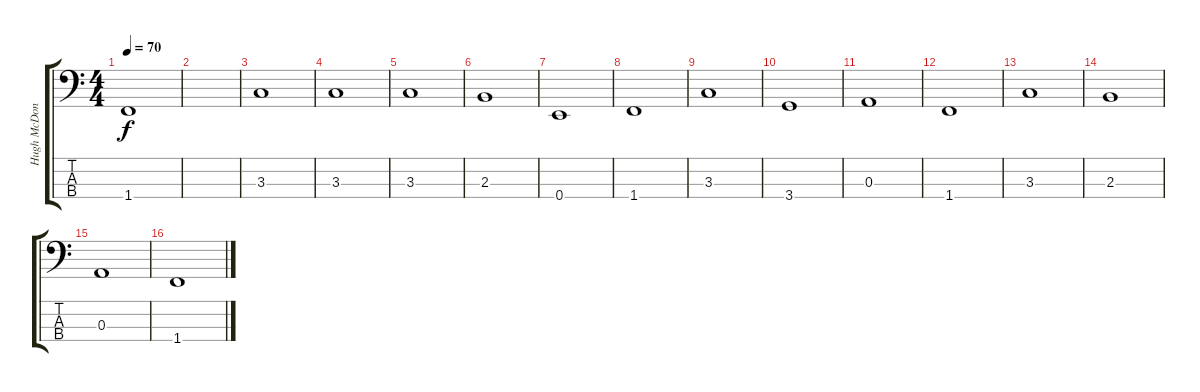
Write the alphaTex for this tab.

\track ("Hugh McDonald" "Hugh McDon") {instrument electricbassfinger}
\staff {score tabs}
\tuning (G2 D2 A1 E1) {hide}
\ts (4 4)
\tempo 70
\clef f4
\ks c
1.4.1{dy f} |
|
3.3.1 |
3.3.1 |
3.3.1 |
2.3.1 |
0.4.1 |
1.4.1 |
3.3.1 |
3.4.1 |
0.3.1 |
1.4.1 |
3.3.1 |
2.3.1 |
0.3.1 |
1.4.1
